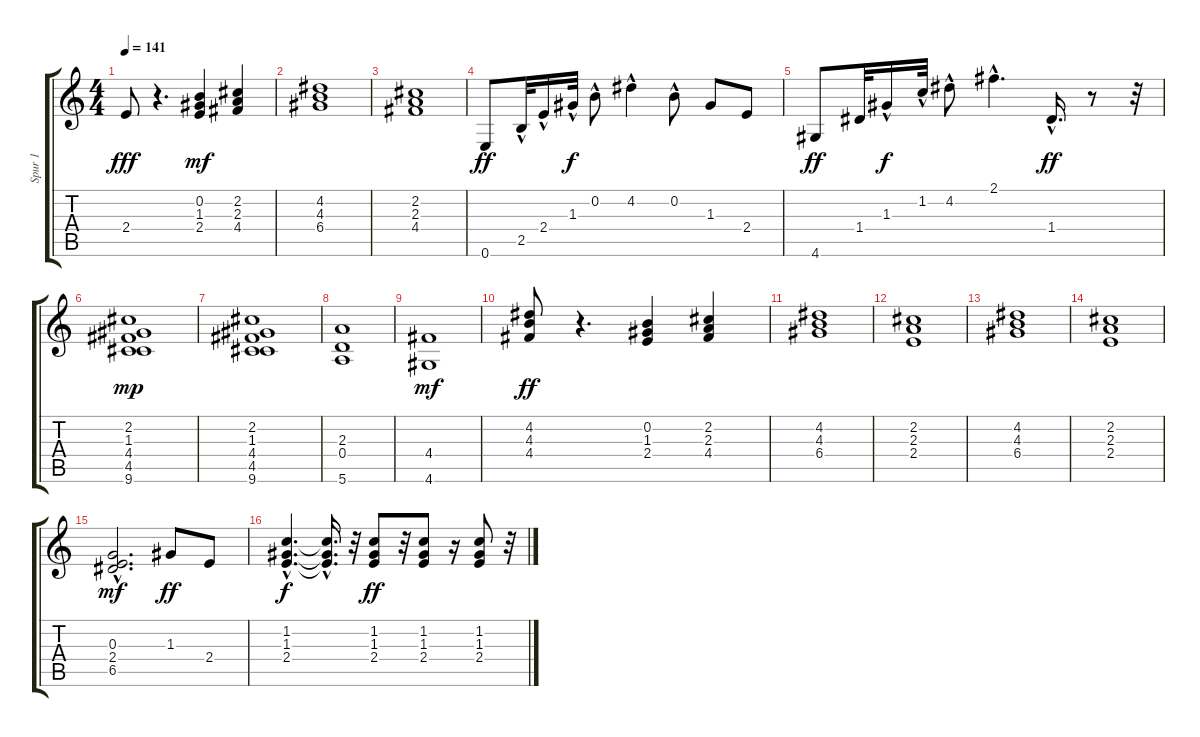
\track ("Spur 1" "Spur 1") {instrument electricguitarclean}
\staff {score tabs}
\tuning (E4 B3 G3 D3 A2 E2) {hide}
\ts (4 4)
\tempo 141
\clef g2
\ks c
2.4.8{dy fff} r.4{d} (0.2 1.3 2.4).4{dy mf} (2.2 2.3 4.4).4 |
(4.2 4.3 6.4).1 |
(2.2 2.3 4.4).1 |
0.6.8{dy ff} 2.5{hac}.32 2.4{hac}.16 1.3{hac}.32{dy f} 0.2{hac}.8 4.2{hac}.4 0.2{hac}.8 1.3.8 2.4.8 |
4.6.8{dy ff} 1.4.32 1.3{hac}.16{dy f} 1.2{hac}.32 4.2{hac}.8 2.1{hac}.4{d} 1.4{hac}.16{d dy ff} r.8 r.32 |
(2.2 1.3 4.4 4.5 9.6).1{dy mp} |
(2.2 1.3 4.4 4.5 9.6).1 |
(2.3 0.4 5.6).1 |
(4.4 4.6).1{dy mf} |
(4.2 4.3 4.4).8{dy ff} r.4{d} (0.2 1.3 2.4).4 (2.2 2.3 4.4).4 |
(4.2 4.3 6.4).1 |
(2.2 2.3 2.4).1 |
(4.2 4.3 6.4).1 |
(2.2 2.3 2.4).1 |
(0.3{hac} 2.4{hac} 6.5{hac}).2{d dy mf} 1.3.8{dy ff} 2.4.8 |
(1.2{hac} 1.3{hac} 2.4{hac}).4{d dy f} (1.2{hac t} 1.3{hac t} 2.4{hac t}).16{d} r.32 (1.2 1.3 2.4).8{dy ff} r.32 (1.2 1.3 2.4).8 r.16 (1.2 1.3 2.4).8 r.32
